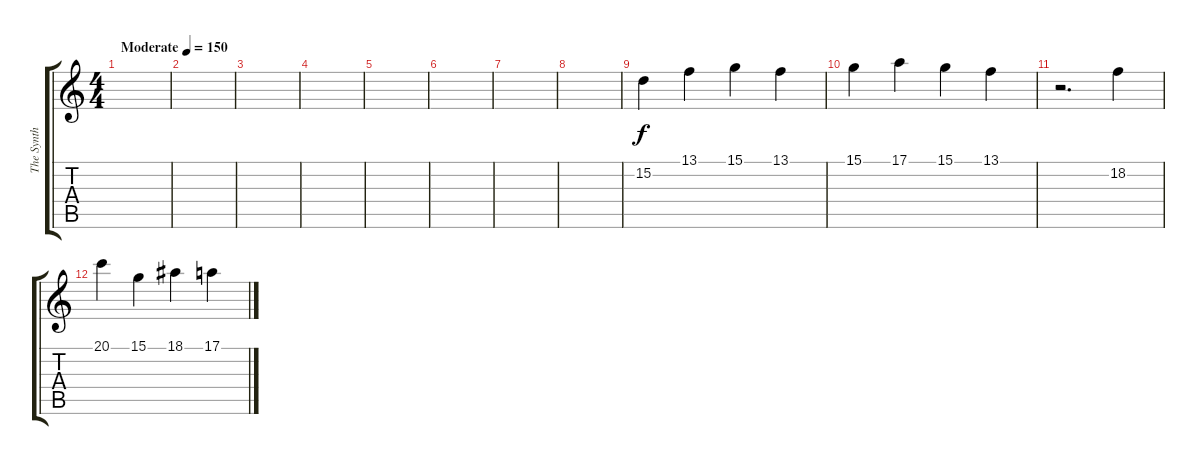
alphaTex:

\track ("The Synth" "The Synth") {instrument lead5charang}
\staff {score tabs}
\tuning (E4 B3 G3 D3 A2 E2) {hide}
\ts (4 4)
\tempo (150 "Moderate")
\clef g2
\ks c
|
|
|
|
|
|
|
|
15.2.4 13.1.4 15.1.4 13.1.4 |
15.1.4 17.1.4 15.1.4 13.1.4 |
r.2{d} 18.2.4 |
20.1.4 15.1.4 18.1.4 17.1.4
